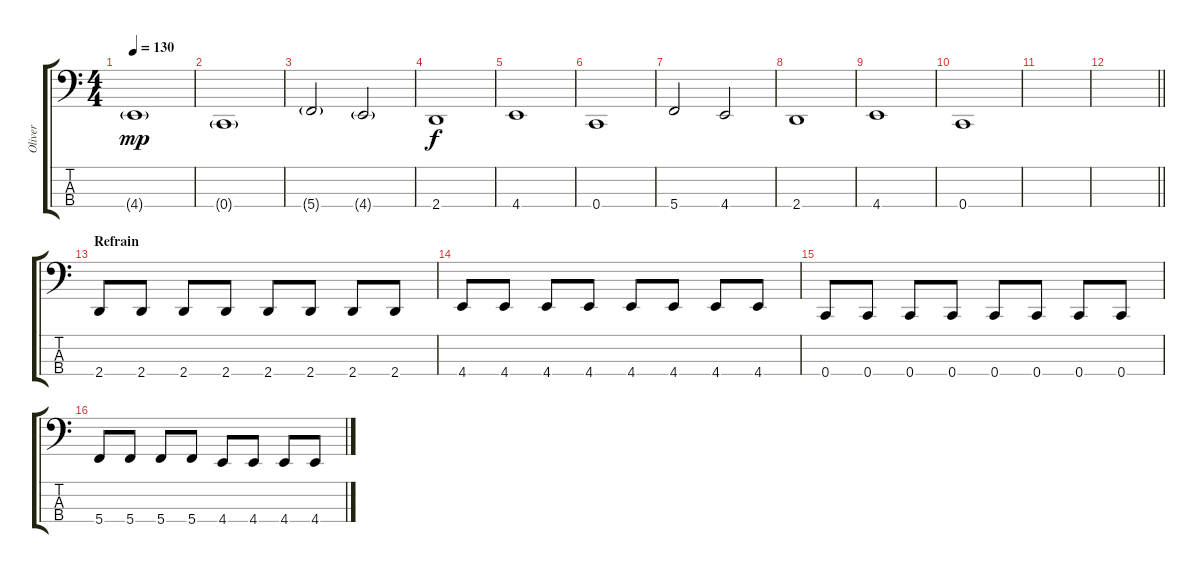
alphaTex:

\track ("Oliver" "Oliver") {instrument electricbassfinger}
\staff {score tabs}
\tuning (Eb2 Bb1 F1 C1) {hide}
\ts (4 4)
\tempo 130
\clef f4
\ks c
4.4{g}.1{dy mp} |
0.4{g}.1 |
5.4{g}.2 4.4{g}.2 |
2.4.1{dy f} |
4.4.1 |
0.4.1 |
5.4.2 4.4.2 |
2.4.1 |
4.4.1 |
0.4.1 |
|
\barLineRight lightlight
|
\section ("" "Refrain")
2.4.8{instrument electricbassfinger} 2.4.8 2.4.8 2.4.8 2.4.8 2.4.8 2.4.8 2.4.8 |
4.4.8 4.4.8 4.4.8 4.4.8 4.4.8 4.4.8 4.4.8 4.4.8 |
0.4.8 0.4.8 0.4.8 0.4.8 0.4.8 0.4.8 0.4.8 0.4.8 |
5.4.8 5.4.8 5.4.8 5.4.8 4.4.8 4.4.8 4.4.8 4.4.8
